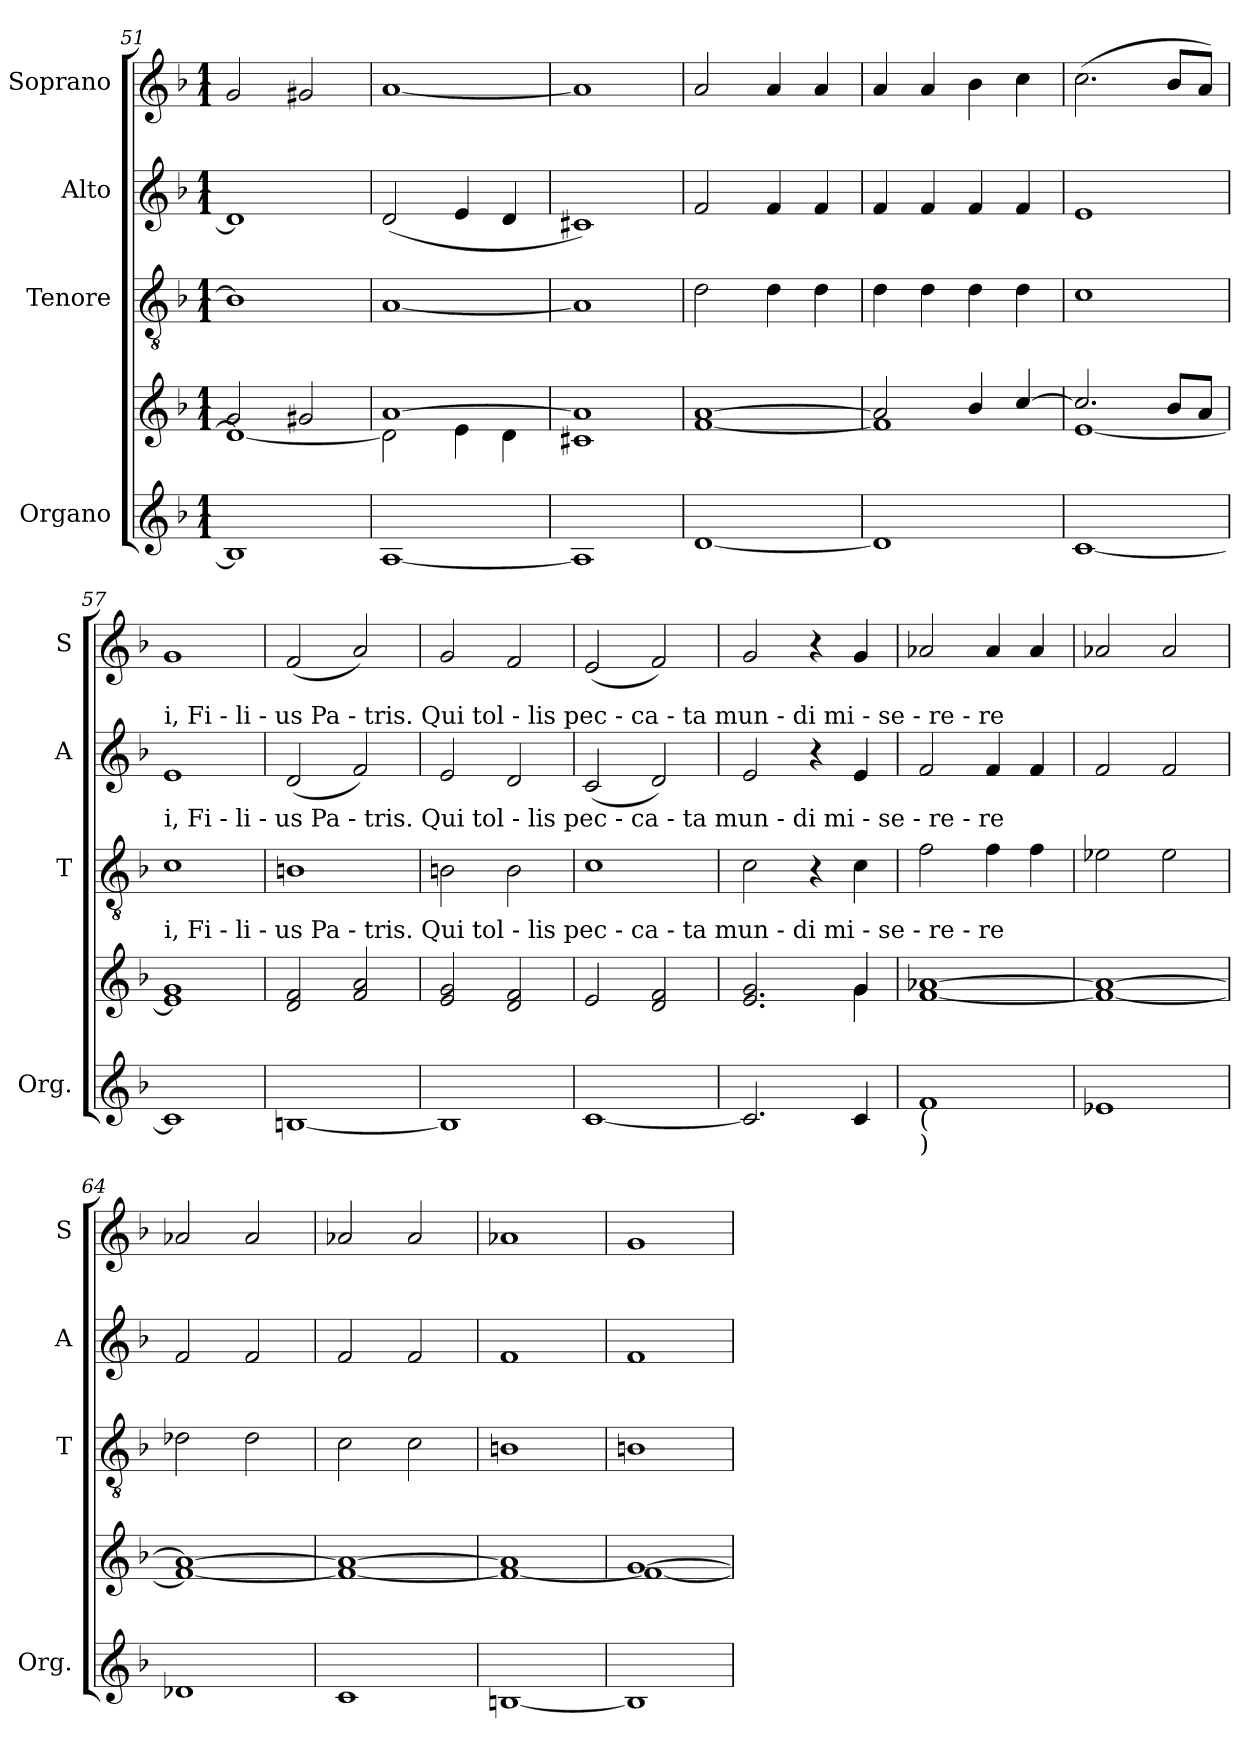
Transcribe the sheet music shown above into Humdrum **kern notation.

**kern	**kern	**kern	**kern	**kern
*part4	*part4	*part3	*part2	*part1
*staff5	*staff4	*staff3	*staff2	*staff1
*I"Organo	*	*I"Tenore	*I"Alto	*I"Soprano
*I'Org.	*	*I'T	*I'A	*I'S
*clefG2	*clefG2	*clefGv2	*clefG2	*clefG2
*k[b-]	*k[b-]	*k[b-]	*k[b-]	*k[b-]
*F:	*F:	*F:	*F:	*F:
*M1/1	*M1/1	*M1/1	*M1/1	*M1/1
=51	=51	=51	=51	=51
*	*^	*	*	*
1B-]	2g/	1d_	1B-]	1d]	2g/
.	2g#X/	.	.	.	2g#X/
=52	=52	=52	=52	=52	=52
[1A	[>1a	2d\]	[1A	(2d/	[1a
.	.	4e\	.	4e/	.
.	.	4d\	.	4d/	.
=53	=53	=53	=53	=53	=53
1A]	1a]	1c#X	1A]	1c#X)	1a]
=54	=54	=54	=54	=54	=54
[1d	[>1a	[<1f	2d\	2f/	2a/
.	.	.	4d\	4f/	4a/
.	.	.	4d\	4f/	4a/
=55	=55	=55	=55	=55	=55
1d]	2a/]	1f]	4d\	4f/	4a/
.	.	.	4d\	4f/	4a/
.	4b-/	.	4d\	4f/	4b-\
.	[>4cc/	.	4d\	4f/	4cc\
=56	=56	=56	=56	=56	=56
[1c	2.cc/]	[<1e	1c	1e	(2.cc\
.	8b-/L	.	.	.	8b-/L
.	8a/J	.	.	.	8a/J)
!!LO:LB:g=z
=57	=57	=57	=57	=57	=57
!	!	!	!	!LO:TX:a:t=i,                Fi       -            li  -    us        Pa      -          tris.          Qui    tol  -   lis pec -   ca  -   ta         mun -  di          mi  -  se   -       re       -       re	!
!	!	!	!LO:TX:a:t=i,                Fi       -            li  -    us        Pa      -          tris.          Qui    tol  -   lis pec -   ca  -   ta         mun -  di          mi  -  se   -       re       -       re	!	!
!	!LO:TX:a:t=i,                Fi       -           li  -     us        Pa      -          tris.        Qui     tol  -   lis pec -   ca  -   ta         mun -  di          mi  -  se   -       re       -       re	!	!	!	!
1c]	1g	1e]	1c	1e	1g
*	*v	*v	*	*	*
=58	=58	=58	=58	=58
[1Bn	2d/ 2f/	1Bn	(2d/	(2f/
.	2f/ 2a/	.	2f/)	2a/)
=59	=59	=59	=59	=59
1B]	2e/ 2g/	2Bn\	2e/	2g/
.	2d/ 2f/	2B\	2d/	2f/
=60	=60	=60	=60	=60
[1c	2e/	1c	(2c/	(2e/
.	2d/ 2f/	.	2d/)	2f/)
=61	=61	=61	=61	=61
*	*^	*	*	*
2.c/]	2.e/ 2.g/	2.g\yy	2c\	2e/	2g/
.	.	.	4r	4r	4r
4c/	4g/	4g\	4c\	4e/	4g/
=62	=62	=62	=62	=62	=62
!LO:TX:b:t=(	!	!	!	!	!
!LO:TX:b:t=)	!	!	!	!	!
1f	[>1a-X	[<1f	2f\	2f/	2a-X/
.	.	.	4f\	4f/	4a-/
.	.	.	4f\	4f/	4a-/
=63	=63	=63	=63	=63	=63
1e-X	1a-_	1f_	2e-X\	2f/	2a-X/
.	.	.	2e-\	2f/	2a-/
=64	=64	=64	=64	=64	=64
1d-X	1a-_	1f_	2d-X\	2f/	2a-X/
.	.	.	2d-\	2f/	2a-/
=65	=65	=65	=65	=65	=65
1c	1a-_	1f_	2c\	2f/	2a-X/
.	.	.	2c\	2f/	2a-/
=66	=66	=66	=66	=66	=66
[1Bn	1a-]	1f_	1Bn	1f	1a-X
=67	=67	=67	=67	=67	=67
1B]	[>1g	1f_	1Bn	1f	1g
*	*v	*v	*	*	*
=	=	=	=	=
*-	*-	*-	*-	*-
